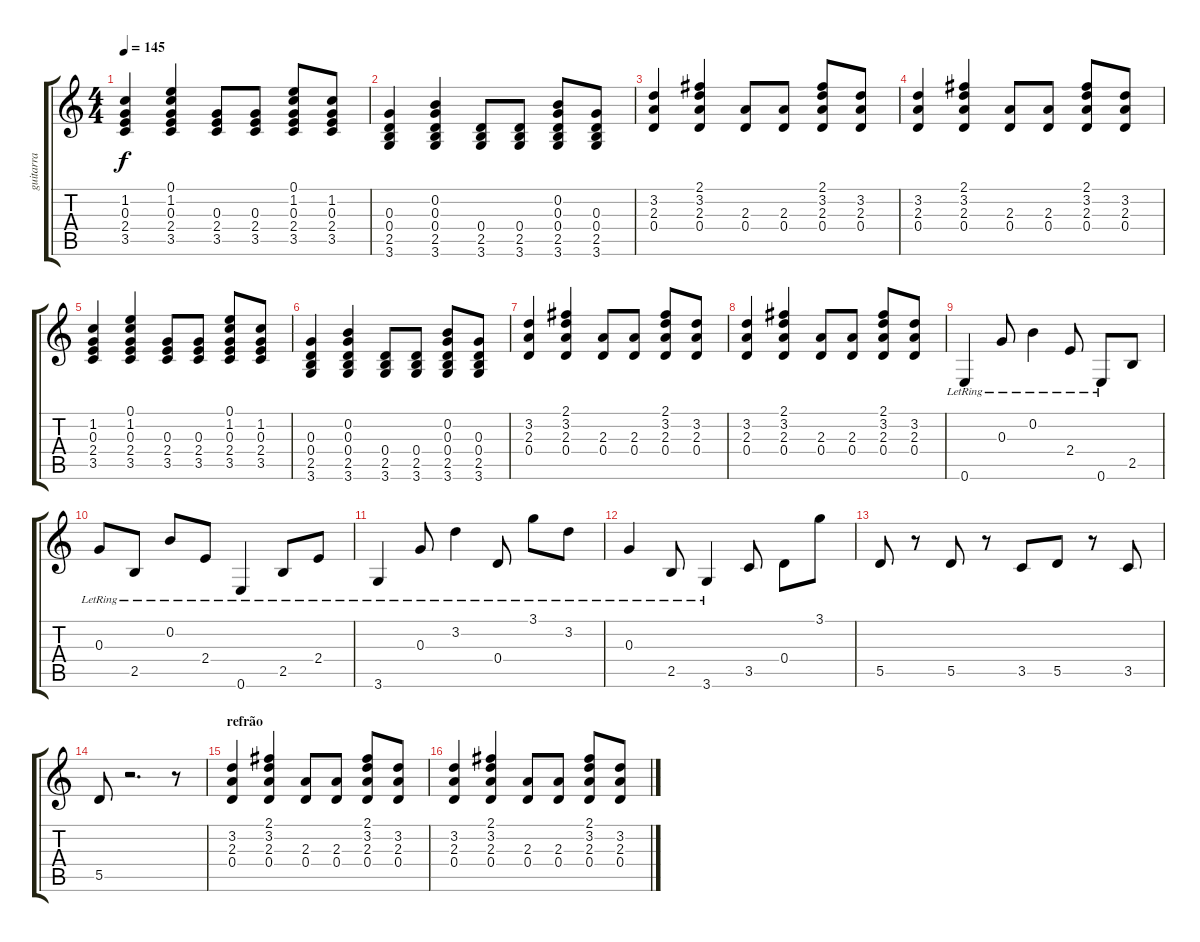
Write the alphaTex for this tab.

\track ("guitarra" "guitarra") {instrument electricguitarjazz}
\staff {score tabs}
\tuning (E4 B3 G3 D3 A2 E2) {hide}
\ts (4 4)
\tempo 145
\clef g2
\ks c
(1.2 0.3 2.4 3.5).4{dy f} (0.1 1.2 0.3 2.4 3.5).4 (0.3 2.4 3.5).8 (0.3 2.4 3.5).8 (0.1 1.2 0.3 2.4 3.5).8 (1.2 0.3 2.4 3.5).8 |
(0.3 0.4 2.5 3.6).4 (0.2 0.3 0.4 2.5 3.6).4 (0.4 2.5 3.6).8 (0.4 2.5 3.6).8 (0.2 0.3 0.4 2.5 3.6).8 (0.3 0.4 2.5 3.6).8 |
(3.2 2.3 0.4).4 (2.1 3.2 2.3 0.4).4 (2.3 0.4).8 (2.3 0.4).8 (2.1 3.2 2.3 0.4).8 (3.2 2.3 0.4).8 |
(3.2 2.3 0.4).4 (2.1 3.2 2.3 0.4).4 (2.3 0.4).8 (2.3 0.4).8 (2.1 3.2 2.3 0.4).8 (3.2 2.3 0.4).8 |
(1.2 0.3 2.4 3.5).4 (0.1 1.2 0.3 2.4 3.5).4 (0.3 2.4 3.5).8 (0.3 2.4 3.5).8 (0.1 1.2 0.3 2.4 3.5).8 (1.2 0.3 2.4 3.5).8 |
(0.3 0.4 2.5 3.6).4 (0.2 0.3 0.4 2.5 3.6).4 (0.4 2.5 3.6).8 (0.4 2.5 3.6).8 (0.2 0.3 0.4 2.5 3.6).8 (0.3 0.4 2.5 3.6).8 |
(3.2 2.3 0.4).4 (2.1 3.2 2.3 0.4).4 (2.3 0.4).8 (2.3 0.4).8 (2.1 3.2 2.3 0.4).8 (3.2 2.3 0.4).8 |
(3.2 2.3 0.4).4 (2.1 3.2 2.3 0.4).4 (2.3 0.4).8 (2.3 0.4).8 (2.1 3.2 2.3 0.4).8 (3.2 2.3 0.4).8 |
0.6{lr}.4 0.3{lr}.8 0.2{lr}.4 2.4{lr}.8 0.6{lr}.8 2.5.8 |
0.3{lr}.8 2.5{lr}.8 0.2{lr}.8 2.4{lr}.8 0.6{lr}.4 2.5{lr}.8 2.4{lr}.8 |
3.6{lr}.4 0.3{lr}.8 3.2{lr}.4 0.4{lr}.8 3.1{lr}.8 3.2{lr}.8 |
0.3{lr}.4 2.5{lr}.8 3.6{lr}.4 3.5.8 0.4.8 3.1.8 |
5.5.8{volume 16 instrument distortionguitar} r.8 5.5.8{instrument distortionguitar} r.8 3.5.8{instrument distortionguitar} 5.5.8{instrument distortionguitar} r.8 3.5.8{instrument distortionguitar} |
5.5.8{volume 16 instrument distortionguitar} r.2{d} r.8 |
\section ("" "refrão")
(3.2 2.3 0.4).4{volume 10 instrument electricguitarjazz} (2.1 3.2 2.3 0.4).4 (2.3 0.4).8 (2.3 0.4).8 (2.1 3.2 2.3 0.4).8 (3.2 2.3 0.4).8 |
(3.2 2.3 0.4).4 (2.1 3.2 2.3 0.4).4 (2.3 0.4).8 (2.3 0.4).8 (2.1 3.2 2.3 0.4).8 (3.2 2.3 0.4).8
